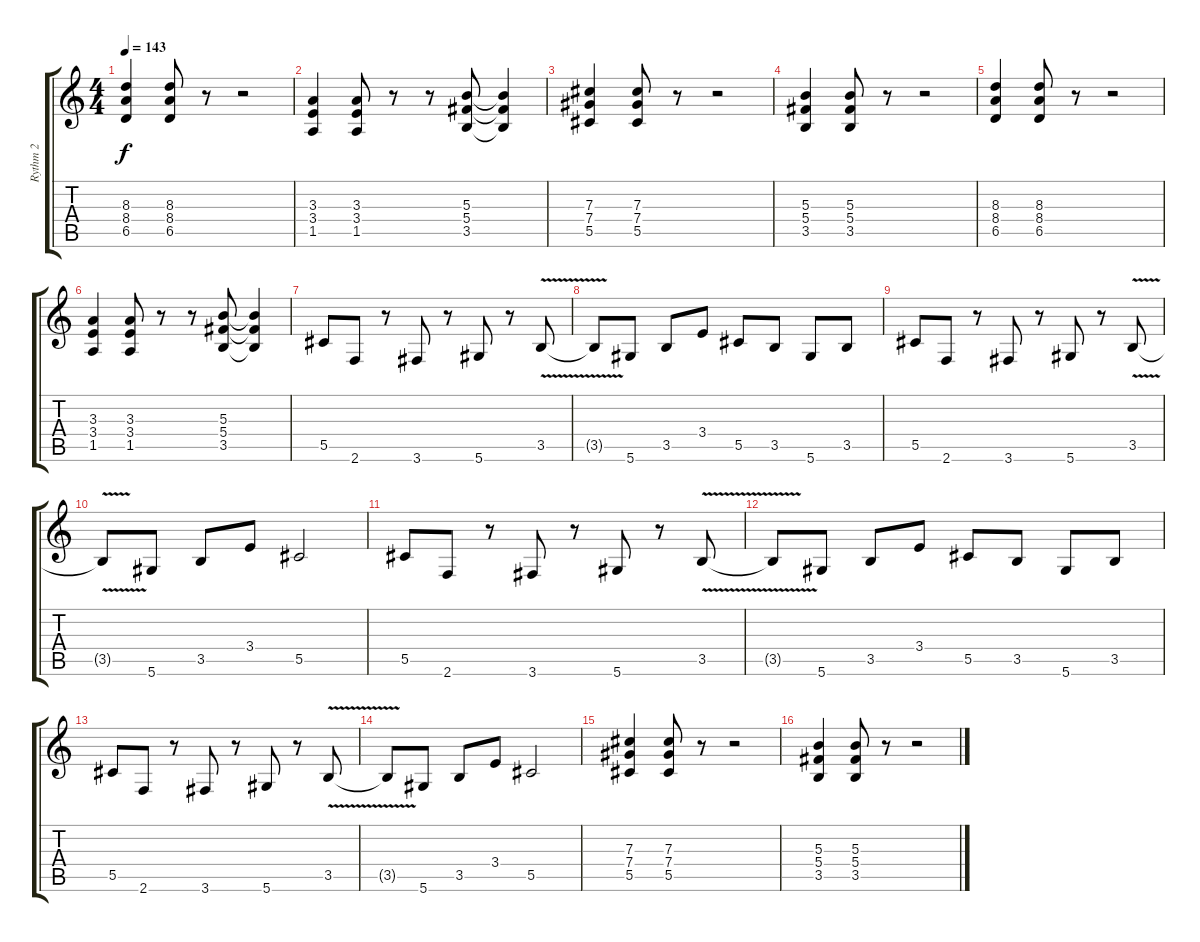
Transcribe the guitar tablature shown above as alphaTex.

\track ("Rythm 2" "Rythm 2") {instrument overdrivenguitar}
\staff {score tabs}
\tuning (Eb4 Bb3 Gb3 Db3 Ab2 Eb2) {hide}
\ts (4 4)
\tempo 143
\clef g2
\ks c
(8.3 8.4 6.5).4{dy f} (8.3 8.4 6.5).8 r.8 r.2 |
(3.3 3.4 1.5).4 (3.3 3.4 1.5).8 r.8 r.8 (5.3 5.4 3.5).8 (5.3{t} 5.4{t} 3.5{t}).4 |
(7.3 7.4 5.5).4 (7.3 7.4 5.5).8 r.8 r.2 |
(5.3 5.4 3.5).4 (5.3 5.4 3.5).8 r.8 r.2 |
(8.3 8.4 6.5).4 (8.3 8.4 6.5).8 r.8 r.2 |
(3.3 3.4 1.5).4 (3.3 3.4 1.5).8 r.8 r.8 (5.3 5.4 3.5).8 (5.3{t} 5.4{t} 3.5{t}).4 |
5.5.8 2.6.8 r.8 3.6.8 r.8 5.6.8 r.8 3.5{v}.8 |
3.5{t}.8 5.6.8 3.5.8 3.4.8 5.5.8 3.5.8 5.6.8 3.5.8 |
5.5.8 2.6.8 r.8 3.6.8 r.8 5.6.8 r.8 3.5{v}.8 |
3.5{t}.8 5.6.8 3.5.8 3.4.8 5.5.2 |
5.5.8 2.6.8 r.8 3.6.8 r.8 5.6.8 r.8 3.5{v}.8 |
3.5{t}.8 5.6.8 3.5.8 3.4.8 5.5.8 3.5.8 5.6.8 3.5.8 |
5.5.8 2.6.8 r.8 3.6.8 r.8 5.6.8 r.8 3.5{v}.8 |
3.5{t}.8 5.6.8 3.5.8 3.4.8 5.5.2 |
(7.3 7.4 5.5).4 (7.3 7.4 5.5).8 r.8 r.2 |
(5.3 5.4 3.5).4 (5.3 5.4 3.5).8 r.8 r.2
